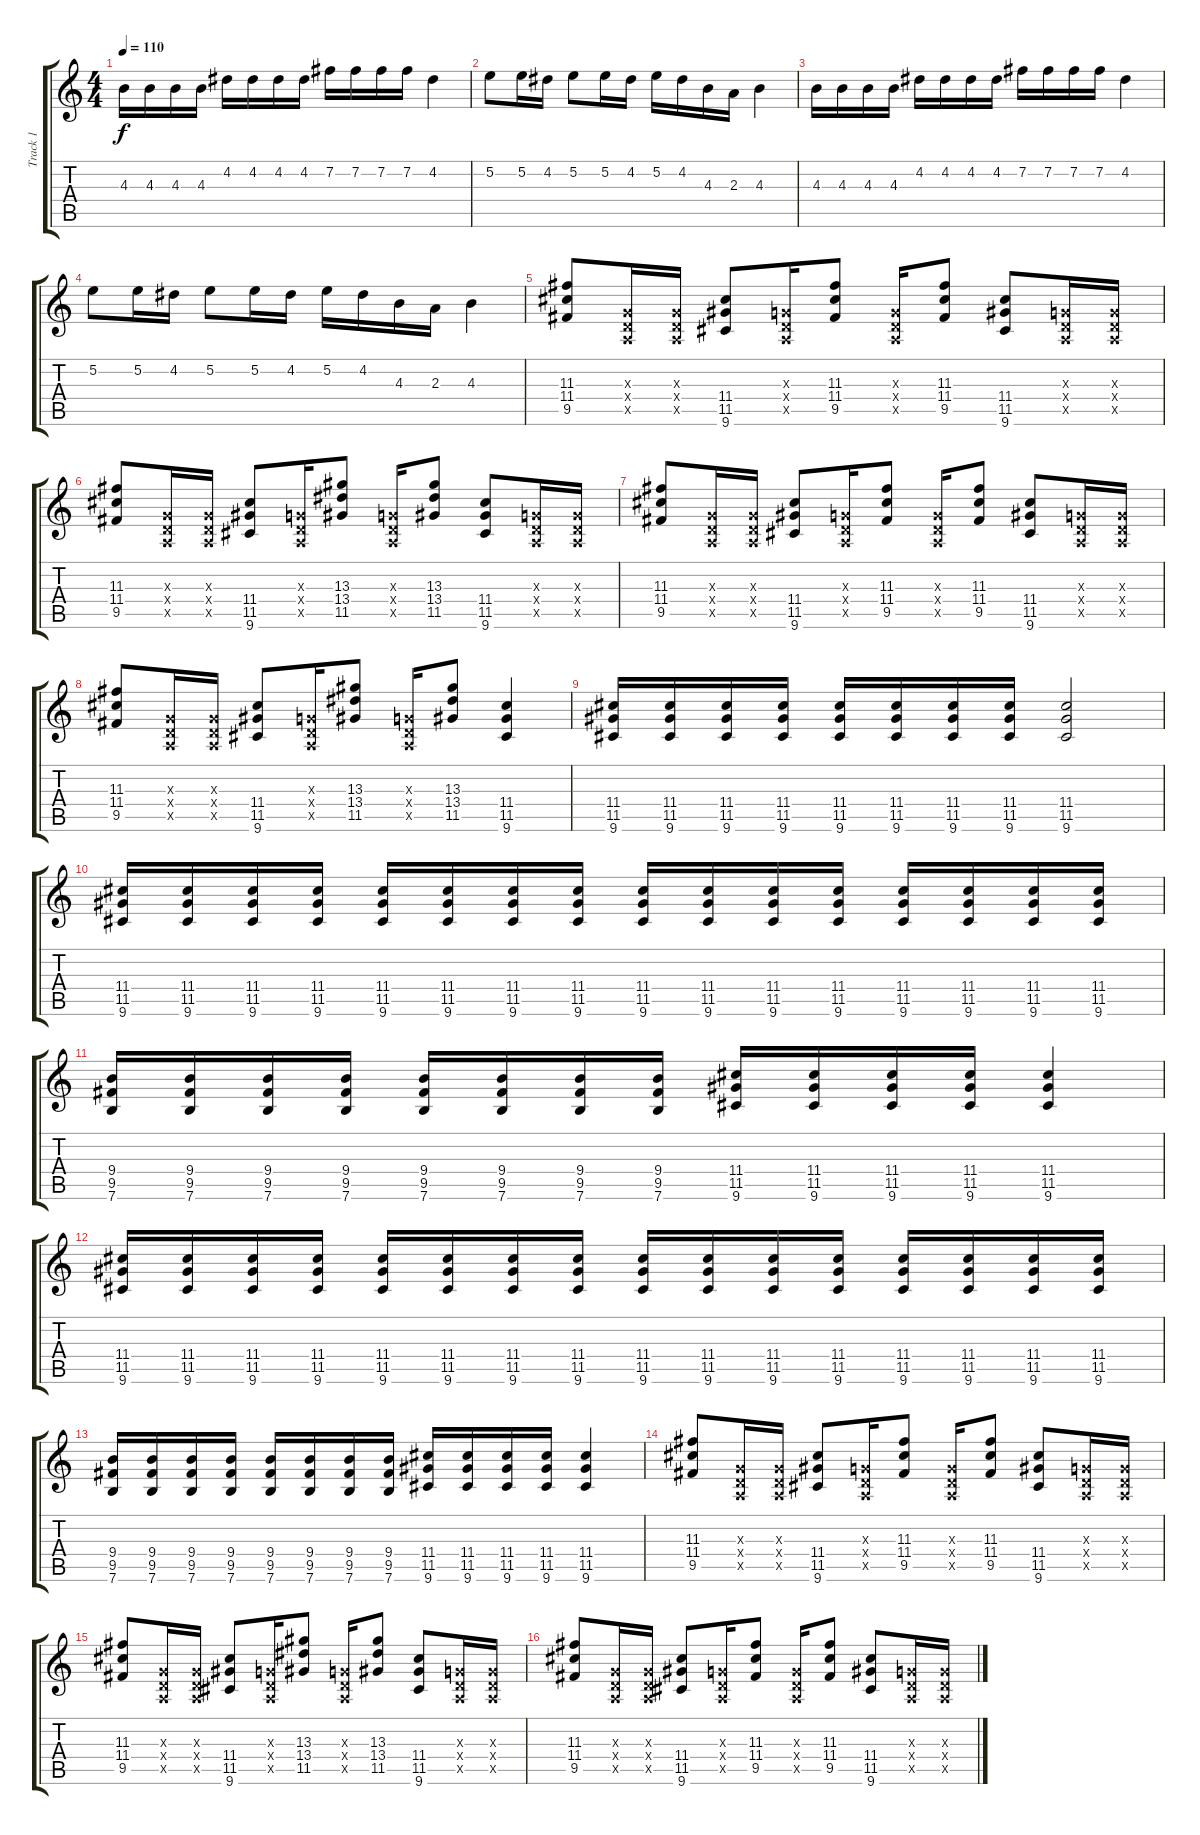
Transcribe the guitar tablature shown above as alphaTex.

\track ("Track 1" "Track 1") {instrument distortionguitar}
\staff {score tabs}
\tuning (E4 B3 G3 D3 A2 E2) {hide}
\ts (4 4)
\tempo 110
\clef g2
\ks c
4.3.16{dy f} 4.3.16 4.3.16 4.3.16 4.2.16 4.2.16 4.2.16 4.2.16 7.2.16 7.2.16 7.2.16 7.2.16 4.2.4 |
5.2.8 5.2.16 4.2.16 5.2.8 5.2.16 4.2.16 5.2.16 4.2.16 4.3.16 2.3.16 4.3.4 |
4.3.16 4.3.16 4.3.16 4.3.16 4.2.16 4.2.16 4.2.16 4.2.16 7.2.16 7.2.16 7.2.16 7.2.16 4.2.4 |
5.2.8 5.2.16 4.2.16 5.2.8 5.2.16 4.2.16 5.2.16 4.2.16 4.3.16 2.3.16 4.3.4 |
(11.3 11.4 9.5).8 (0.3{x} 0.4{x} 0.5{x}).16 (0.3{x} 0.4{x} 0.5{x}).16 (11.4 11.5 9.6).8 (0.3{x} 0.4{x} 0.5{x}).16 (11.3 11.4 9.5).8 (0.3{x} 0.4{x} 0.5{x}).16 (11.3 11.4 9.5).8 (11.4 11.5 9.6).8 (0.3{x} 0.4{x} 0.5{x}).16 (0.3{x} 0.4{x} 0.5{x}).16 |
(11.3 11.4 9.5).8 (0.3{x} 0.4{x} 0.5{x}).16 (0.3{x} 0.4{x} 0.5{x}).16 (11.4 11.5 9.6).8 (0.3{x} 0.4{x} 0.5{x}).16 (13.3 13.4 11.5).8 (0.3{x} 0.4{x} 0.5{x}).16 (13.3 13.4 11.5).8 (11.4 11.5 9.6).8 (0.3{x} 0.4{x} 0.5{x}).16 (0.3{x} 0.4{x} 0.5{x}).16 |
(11.3 11.4 9.5).8 (0.3{x} 0.4{x} 0.5{x}).16 (0.3{x} 0.4{x} 0.5{x}).16 (11.4 11.5 9.6).8 (0.3{x} 0.4{x} 0.5{x}).16 (11.3 11.4 9.5).8 (0.3{x} 0.4{x} 0.5{x}).16 (11.3 11.4 9.5).8 (11.4 11.5 9.6).8 (0.3{x} 0.4{x} 0.5{x}).16 (0.3{x} 0.4{x} 0.5{x}).16 |
(11.3 11.4 9.5).8 (0.3{x} 0.4{x} 0.5{x}).16 (0.3{x} 0.4{x} 0.5{x}).16 (11.4 11.5 9.6).8 (0.3{x} 0.4{x} 0.5{x}).16 (13.3 13.4 11.5).8 (0.3{x} 0.4{x} 0.5{x}).16 (13.3 13.4 11.5).8 (11.4 11.5 9.6).4 |
(11.4 11.5 9.6).16 (11.4 11.5 9.6).16 (11.4 11.5 9.6).16 (11.4 11.5 9.6).16 (11.4 11.5 9.6).16 (11.4 11.5 9.6).16 (11.4 11.5 9.6).16 (11.4 11.5 9.6).16 (11.4 11.5 9.6).2 |
(11.4 11.5 9.6).16 (11.4 11.5 9.6).16 (11.4 11.5 9.6).16 (11.4 11.5 9.6).16 (11.4 11.5 9.6).16 (11.4 11.5 9.6).16 (11.4 11.5 9.6).16 (11.4 11.5 9.6).16 (11.4 11.5 9.6).16 (11.4 11.5 9.6).16 (11.4 11.5 9.6).16 (11.4 11.5 9.6).16 (11.4 11.5 9.6).16 (11.4 11.5 9.6).16 (11.4 11.5 9.6).16 (11.4 11.5 9.6).16 |
(9.4 9.5 7.6).16 (9.4 9.5 7.6).16 (9.4 9.5 7.6).16 (9.4 9.5 7.6).16 (9.4 9.5 7.6).16 (9.4 9.5 7.6).16 (9.4 9.5 7.6).16 (9.4 9.5 7.6).16 (11.4 11.5 9.6).16 (11.4 11.5 9.6).16 (11.4 11.5 9.6).16 (11.4 11.5 9.6).16 (11.4 11.5 9.6).4 |
(11.4 11.5 9.6).16 (11.4 11.5 9.6).16 (11.4 11.5 9.6).16 (11.4 11.5 9.6).16 (11.4 11.5 9.6).16 (11.4 11.5 9.6).16 (11.4 11.5 9.6).16 (11.4 11.5 9.6).16 (11.4 11.5 9.6).16 (11.4 11.5 9.6).16 (11.4 11.5 9.6).16 (11.4 11.5 9.6).16 (11.4 11.5 9.6).16 (11.4 11.5 9.6).16 (11.4 11.5 9.6).16 (11.4 11.5 9.6).16 |
(9.4 9.5 7.6).16 (9.4 9.5 7.6).16 (9.4 9.5 7.6).16 (9.4 9.5 7.6).16 (9.4 9.5 7.6).16 (9.4 9.5 7.6).16 (9.4 9.5 7.6).16 (9.4 9.5 7.6).16 (11.4 11.5 9.6).16 (11.4 11.5 9.6).16 (11.4 11.5 9.6).16 (11.4 11.5 9.6).16 (11.4 11.5 9.6).4 |
(11.3 11.4 9.5).8 (0.3{x} 0.4{x} 0.5{x}).16 (0.3{x} 0.4{x} 0.5{x}).16 (11.4 11.5 9.6).8 (0.3{x} 0.4{x} 0.5{x}).16 (11.3 11.4 9.5).8 (0.3{x} 0.4{x} 0.5{x}).16 (11.3 11.4 9.5).8 (11.4 11.5 9.6).8 (0.3{x} 0.4{x} 0.5{x}).16 (0.3{x} 0.4{x} 0.5{x}).16 |
(11.3 11.4 9.5).8 (0.3{x} 0.4{x} 0.5{x}).16 (0.3{x} 0.4{x} 0.5{x}).16 (11.4 11.5 9.6).8 (0.3{x} 0.4{x} 0.5{x}).16 (13.3 13.4 11.5).8 (0.3{x} 0.4{x} 0.5{x}).16 (13.3 13.4 11.5).8 (11.4 11.5 9.6).8 (0.3{x} 0.4{x} 0.5{x}).16 (0.3{x} 0.4{x} 0.5{x}).16 |
(11.3 11.4 9.5).8 (0.3{x} 0.4{x} 0.5{x}).16 (0.3{x} 0.4{x} 0.5{x}).16 (11.4 11.5 9.6).8 (0.3{x} 0.4{x} 0.5{x}).16 (11.3 11.4 9.5).8 (0.3{x} 0.4{x} 0.5{x}).16 (11.3 11.4 9.5).8 (11.4 11.5 9.6).8 (0.3{x} 0.4{x} 0.5{x}).16 (0.3{x} 0.4{x} 0.5{x}).16
